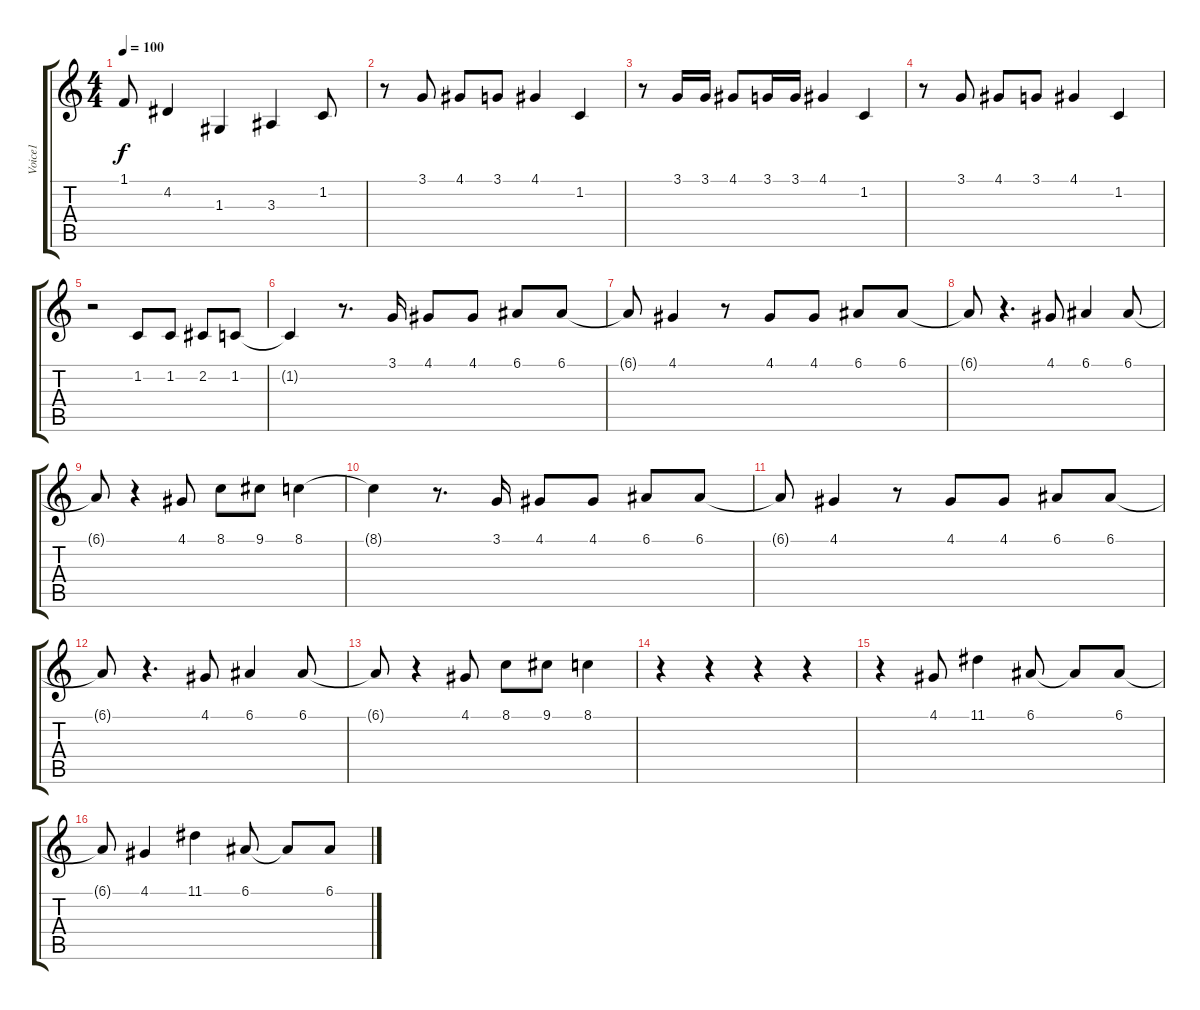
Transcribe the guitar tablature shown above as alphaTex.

\track ("Voice1" "Voice1") {instrument flute}
\staff {score tabs}
\tuning (E4 B3 G3 D3 A2 E2) {hide}
\ts (4 4)
\tempo 100
\clef g2
\ks c
1.1{t}.8{dy f} 4.2.4 1.3.4 3.3.4 1.2.8 |
r.8 3.1.8 4.1.8 3.1.8 4.1.4 1.2.4 |
r.8 3.1.16 3.1.16 4.1.8 3.1.16 3.1.16 4.1.4 1.2.4 |
r.8 3.1.8 4.1.8 3.1.8 4.1.4 1.2.4 |
r.2 1.2.8 1.2.8 2.2.8 1.2.8 |
1.2{t}.4 r.8{d} 3.1.16 4.1.8 4.1.8 6.1.8 6.1.8 |
6.1{t}.8 4.1.4 r.8 4.1.8 4.1.8 6.1.8 6.1.8 |
6.1{t}.8 r.4{d} 4.1.8 6.1.4 6.1.8 |
6.1{t}.8 r.4 4.1.8 8.1.8 9.1.8 8.1.4 |
8.1{t}.4 r.8{d} 3.1.16 4.1.8 4.1.8 6.1.8 6.1.8 |
6.1{t}.8 4.1.4 r.8 4.1.8 4.1.8 6.1.8 6.1.8 |
6.1{t}.8 r.4{d} 4.1.8 6.1.4 6.1.8 |
6.1{t}.8 r.4 4.1.8 8.1.8 9.1.8 8.1.4 |
r.4 r.4 r.4 r.4 |
r.4 4.1.8 11.1.4 6.1.8 6.1{t}.8 6.1.8 |
6.1{t}.8 4.1.4 11.1.4 6.1.8 6.1{t}.8 6.1.8
